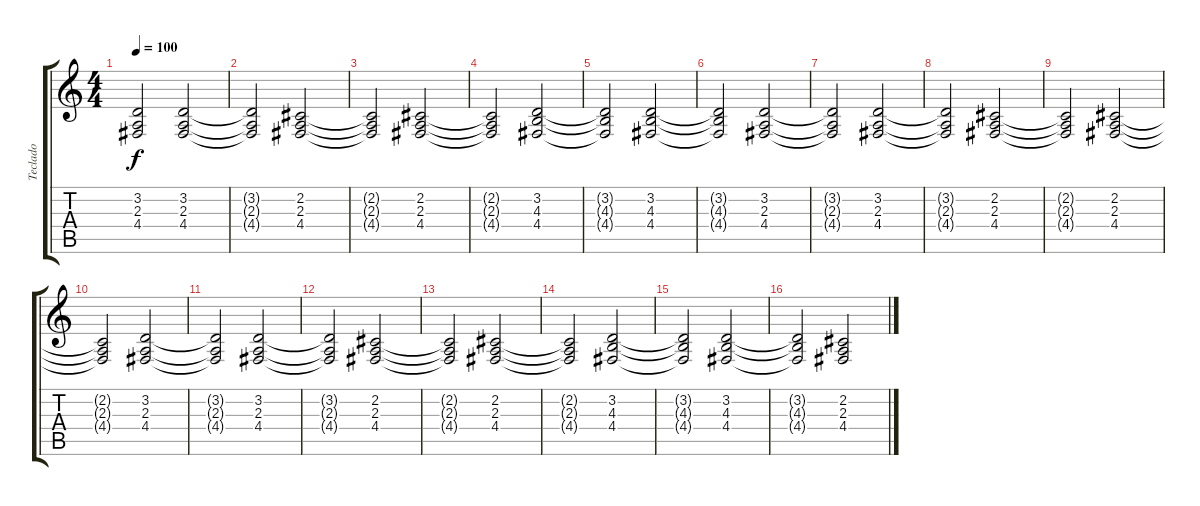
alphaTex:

\track ("Teclado" "Teclado") {instrument stringensemble2}
\staff {score tabs}
\tuning (E4 B3 G3 D3 A2 E2) {hide}
\ts (4 4)
\tempo 100
\clef g2
\ks c
(3.2{t} 2.3{t} 4.4{t}).2{dy f} (3.2 2.3 4.4).2 |
(3.2{t} 2.3{t} 4.4{t}).2 (2.2 2.3 4.4).2 |
(2.2{t} 2.3{t} 4.4{t}).2 (2.2 2.3 4.4).2 |
(2.2{t} 2.3{t} 4.4{t}).2 (3.2 4.3 4.4).2 |
(3.2{t} 4.3{t} 4.4{t}).2 (3.2 4.3 4.4).2 |
(3.2{t} 4.3{t} 4.4{t}).2 (3.2 2.3 4.4).2 |
(3.2{t} 2.3{t} 4.4{t}).2 (3.2 2.3 4.4).2 |
(3.2{t} 2.3{t} 4.4{t}).2 (2.2 2.3 4.4).2 |
(2.2{t} 2.3{t} 4.4{t}).2 (2.2 2.3 4.4).2 |
(2.2{t} 2.3{t} 4.4{t}).2 (3.2 2.3 4.4).2 |
(3.2{t} 2.3{t} 4.4{t}).2 (3.2 2.3 4.4).2 |
(3.2{t} 2.3{t} 4.4{t}).2 (2.2 2.3 4.4).2 |
(2.2{t} 2.3{t} 4.4{t}).2 (2.2 2.3 4.4).2 |
(2.2{t} 2.3{t} 4.4{t}).2 (3.2 4.3 4.4).2 |
(3.2{t} 4.3{t} 4.4{t}).2 (3.2 4.3 4.4).2 |
(3.2{t} 4.3{t} 4.4{t}).2 (2.2 2.3 4.4).2
